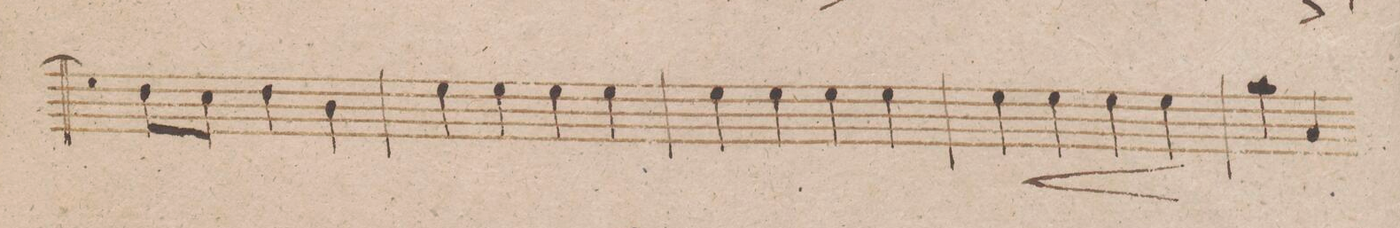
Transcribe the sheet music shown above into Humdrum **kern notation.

**kern	**dynam
*I"Violoncello et Baſso.	*
*clefF4	*
*k[b-]	*
*met(c|)	*
*M2/2	*
4G\]	.
8F\L	.
8E\J	.
4F\	.
4D\	.
=24	=24
4G\	.
4G\	.
4G\	.
4G\	.
=25	=25
4G\	.
4G\	.
4G\	.
4G\	.
=26	=26
4G\	<
4G\	.
4G\	.
4G\	[
=27	=27
4c\	.
4C/	.
*-	*-
